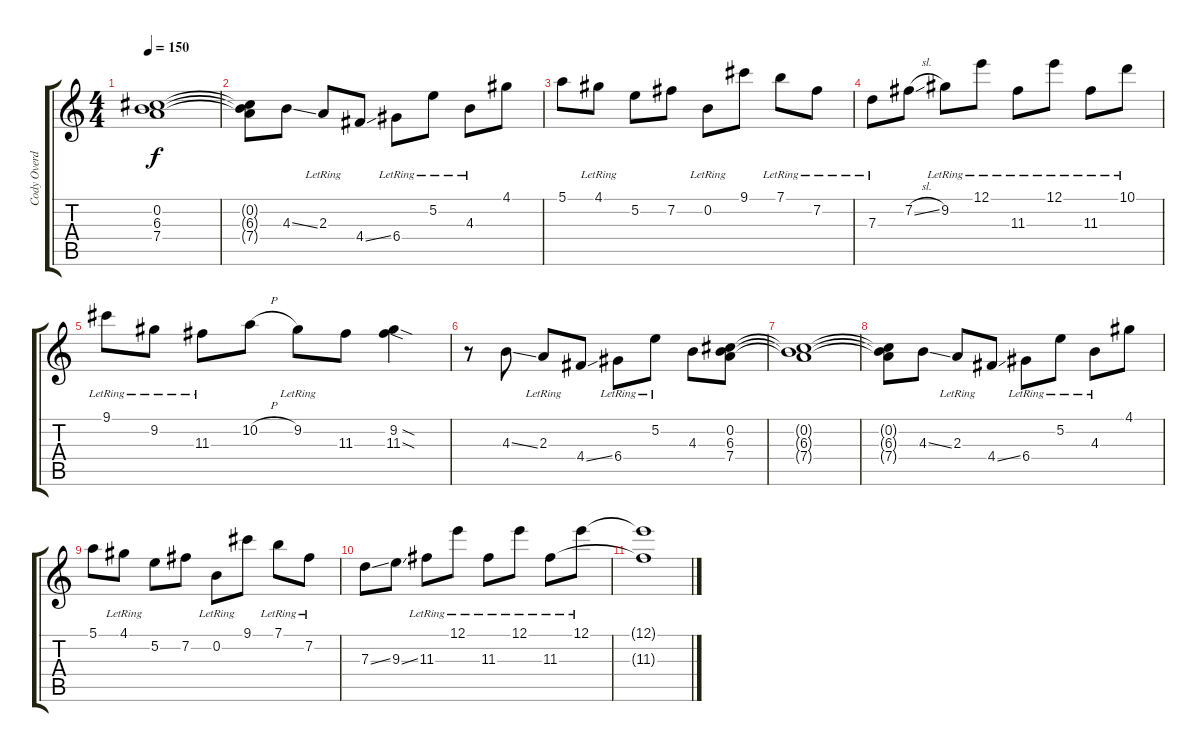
\track ("Cody Overdriven" "Cody Overd") {instrument electricguitarjazz}
\staff {score tabs}
\tuning (E4 B3 G3 D3 A2 D2) {hide}
\ts (4 4)
\tempo 150
\clef g2
\ks c
(0.2{t} 6.3{t} 7.4{t}).1{dy f} |
(0.2{t} 6.3{t} 7.4{t}).8 4.3{ss}.8 2.3{lr}.8 4.4{ss}.8 6.4{lr}.8 5.2{lr}.8 4.3{lr}.8 4.1.8 |
5.1.8 4.1{lr}.8 5.2.8 7.2.8 0.2{lr}.8 9.1.8 7.1{lr}.8 7.2{lr}.8 |
7.3{lr}.8 7.2{sl}.8 9.2{lr}.8 12.1{lr}.8 11.3{lr}.8 12.1{lr}.8 11.3{lr}.8 10.1{lr}.8 |
9.1{lr}.8 9.2{lr}.8 11.3{lr}.8 10.2{h}.8 9.2{lr}.8 11.3.8 (9.2{sod} 11.3{sod}).4 |
r.8 4.3{ss}.8 2.3{lr}.8 4.4{ss}.8 6.4{lr}.8 5.2{lr}.8 4.3.8 (0.2 6.3 7.4).8 |
(0.2{t} 6.3{t} 7.4{t}).1 |
(0.2{t} 6.3{t} 7.4{t}).8 4.3{ss}.8 2.3{lr}.8 4.4{ss}.8 6.4{lr}.8 5.2{lr}.8 4.3{lr}.8 4.1.8 |
5.1.8 4.1{lr}.8 5.2.8 7.2.8 0.2{lr}.8 9.1.8 7.1{lr}.8 7.2{lr}.8 |
7.3{ss}.8 9.3{ss}.8 11.3{lr}.8 12.1{lr}.8 11.3{lr}.8 12.1{lr}.8 11.3{lr}.8 12.1{lr}.8 |
(12.1{t} 11.3{t}).1
